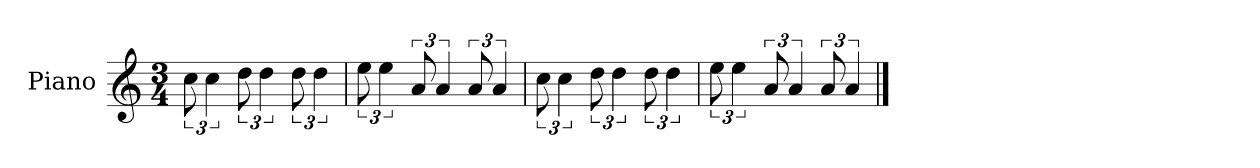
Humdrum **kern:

**kern
*part1
*staff1
*I"Piano
*I'P-no
*clefG2
*k[]
*M3/4
*MM103
=1
12cc\
6cc\
12dd\
6dd\
12dd\
6dd\
=2
12ee\
6ee\
12a/
6a/
12a/
6a/
=3
12cc\
6cc\
12dd\
6dd\
12dd\
6dd\
=4
12ee\
6ee\
12a/
6a/
12a/
6a/
==
*-
